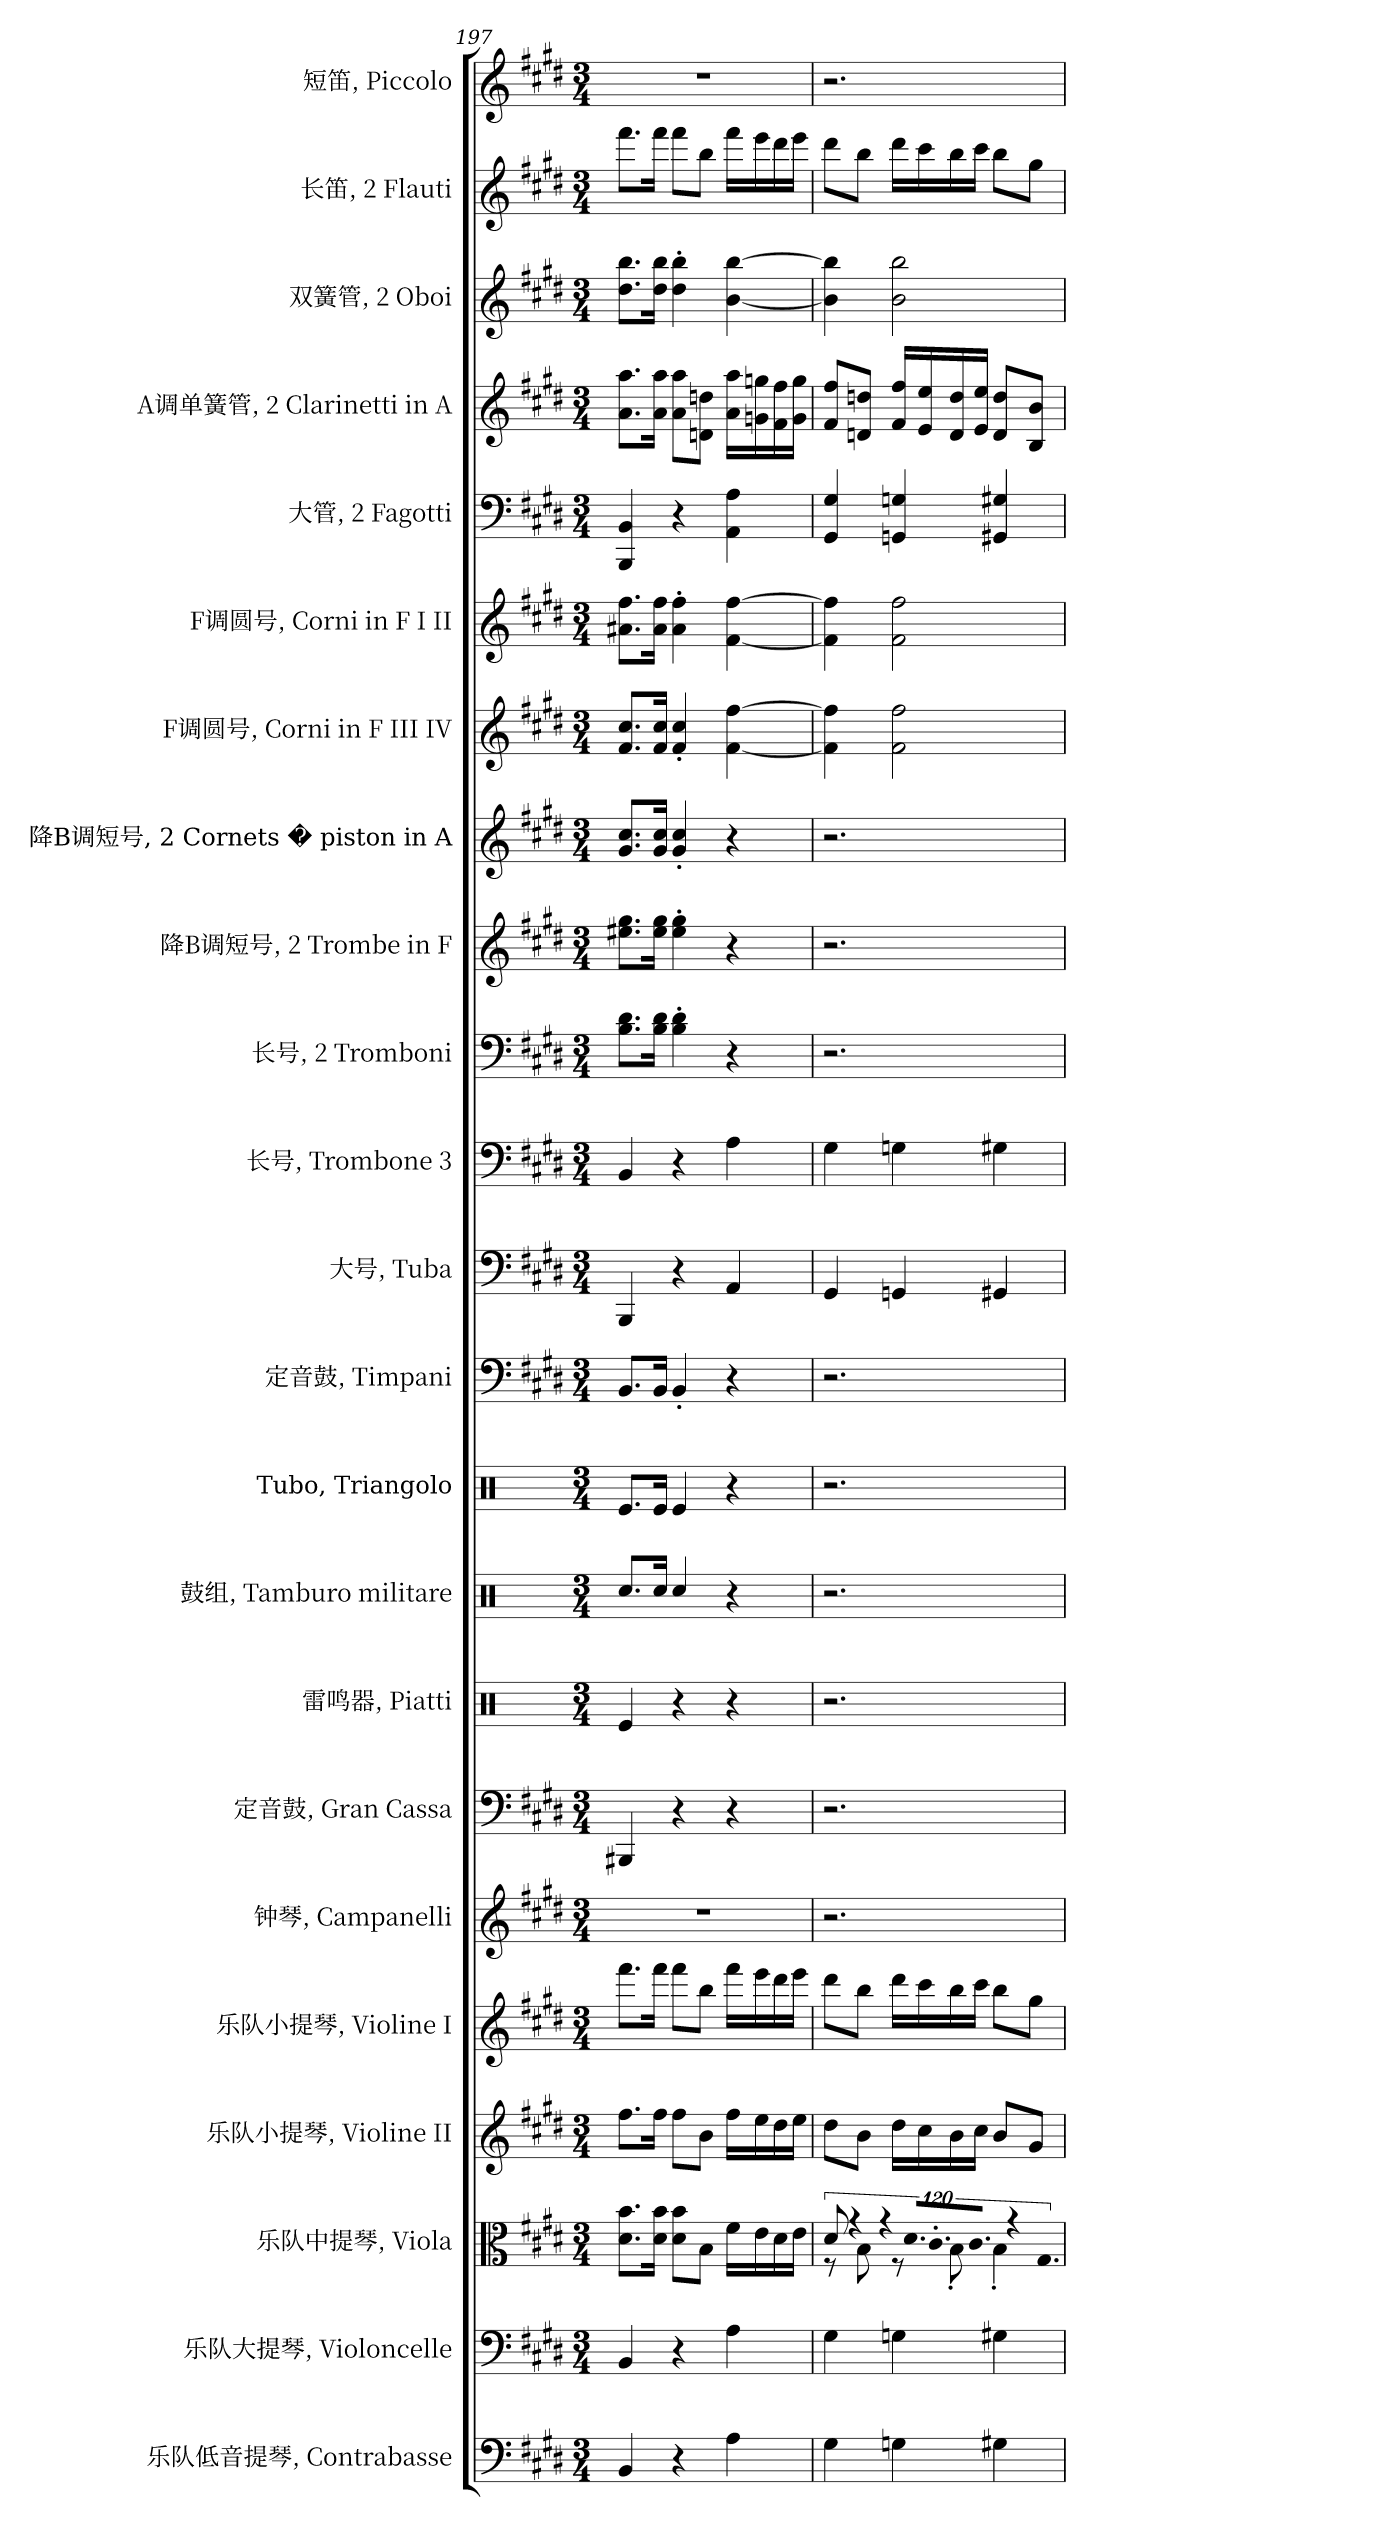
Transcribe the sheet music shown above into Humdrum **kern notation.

**kern	**kern	**kern	**kern	**kern	**kern	**kern	**kern	**kern	**kern	**kern	**kern	**kern	**kern	**kern	**kern	**kern	**kern	**kern	**kern	**kern	**kern	**kern
*part23	*part22	*part21	*part20	*part19	*part18	*part17	*part16	*part15	*part14	*part13	*part12	*part11	*part10	*part9	*part8	*part7	*part6	*part5	*part4	*part3	*part2	*part1
*staff23	*staff22	*staff21	*staff20	*staff19	*staff18	*staff17	*staff16	*staff15	*staff14	*staff13	*staff12	*staff11	*staff10	*staff9	*staff8	*staff7	*staff6	*staff5	*staff4	*staff3	*staff2	*staff1
*I"乐队低音提琴, Contrabasse	*I"乐队大提琴, Violoncelle	*I"乐队中提琴, Viola	*I"乐队小提琴, Violine II	*I"乐队小提琴, Violine I	*I"钟琴, Campanelli	*I"定音鼓, Gran Cassa	*I"雷鸣器, Piatti	*I"鼓组, Tamburo militare	*I"Tubo, Triangolo	*I"定音鼓, Timpani	*I"大号, Tuba	*I"长号, Trombone 3	*I"长号, 2 Tromboni	*I"降B调短号, 2 Trombe in F	*I"降B调短号, 2 Cornets � piston in A	*I"F调圆号, Corni in F III IV	*I"F调圆号, Corni in F I II	*I"大管, 2 Fagotti	*I"A调单簧管, 2 Clarinetti in A	*I"双簧管, 2 Oboi	*I"长笛, 2 Flauti	*I"短笛, Piccolo
*I'Cbs.	*	*	*	*	*	*	*	*	*I'Tu.	*I'Timp.	*I'Tba.	*I'Tbn.	*I'Tbn.	*	*I'B♭ Cnt.	*	*	*	*I'A Cl.	*I'Ob.	*I'Fl.	*I'Picc.
*clefF4	*clefF4	*clefC3	*clefG2	*clefG2	*clefG2	*clefF4	*clefX	*clefX	*clefX	*clefF4	*clefF4	*clefF4	*clefF4	*clefG2	*clefG2	*clefG2	*clefG2	*clefF4	*clefG2	*clefG2	*clefG2	*clefG2
*ITrd7c12	*	*	*	*	*ITrd-14c-24	*	*	*	*	*	*	*	*	*ITrd1c2	*ITrd1c2	*ITrd4c7	*ITrd4c7	*	*ITrd2c3	*	*	*ITrd-7c-12
*k[f#c#g#d#]	*k[f#c#g#d#]	*k[f#c#g#d#]	*k[f#c#g#d#]	*k[f#c#g#d#]	*k[f#c#g#d#]	*k[f#c#g#d#]	*k[]	*k[]	*k[]	*k[f#c#g#d#]	*k[f#c#g#d#]	*k[f#c#g#d#]	*k[f#c#g#d#]	*k[f#c#]	*k[f#c#]	*k[f#c#g#]	*k[f#c#g#]	*k[f#c#g#d#]	*k[f#c#g#d#a#e#b#]	*k[f#c#g#d#]	*k[f#c#g#d#]	*k[f#c#g#d#]
*M3/4	*M3/4	*M3/4	*M3/4	*M3/4	*M3/4	*M3/4	*M3/4	*M3/4	*M3/4	*M3/4	*M3/4	*M3/4	*M3/4	*M3/4	*M3/4	*M3/4	*M3/4	*M3/4	*M3/4	*M3/4	*M3/4	*M3/4
*MM103	*MM103	*MM103	*MM103	*MM103	*MM103	*MM103	*MM103	*MM103	*MM103	*MM103	*MM103	*MM103	*MM103	*MM103	*MM103	*MM103	*MM103	*MM103	*MM103	*MM103	*MM103	*MM103
=197	=197	=197	=197	=197	=197	=197	=197	=197	=197	=197	=197	=197	=197	=197	=197	=197	=197	=197	=197	=197	=197	=197
4BBB/	4BB/	8.d#\ 8.b\L	8.ff#\L	8.fff#\L	2.r	4BBB#X/	4Re/	8.Rcc/L	8.Re/L	8.BB/L	4BBB/	4BB/	8.B\ 8.d#\L	8.dd#X\ 8.ff#\L	8.f#/ 8.b/L	8.B/ 8.f#/L	8.d#X\ 8.b\L	4BBB/ 4BB/	8.f#\ 8.ff#\L	8.dd#\ 8.bb\L	8.fff#\L	2.r
.	.	16d#\ 16b\Jk	16ff#\Jk	16fff#\Jk	.	.	.	16Rcc/Jk	16Re/Jk	16BB/Jk	.	.	16B\ 16d#\Jk	16dd#\ 16ff#\Jk	16f#/ 16b/Jk	16B/ 16f#/Jk	16d#\ 16b\Jk	.	16f#\ 16ff#\Jk	16dd#\ 16bb\Jk	16fff#\Jk	.
4r	4r	8d#\ 8b\L	8ff#\L	8fff#\L	.	4r	4r	4Rcc/	4Re/	4BB'/	4r	4r	4B\' 4d#\'	4dd#\' 4ff#\'	4f#/' 4b/'	4B/' 4f#/'	4d#\' 4b\'	4r	8f#\ 8ff#\L	4dd#\' 4bb\'	8fff#\L	.
.	.	8B\J	8b\J	8bb\J	.	.	.	.	.	.	.	.	.	.	.	.	.	.	8Bn\ 8bn\J	.	8bb\J	.
4AA\	4A\	16f#\LL	16ff#\LL	16fff#\LL	.	4r	4r	4r	4r	4r	4AA/	4A\	4r	4r	4r	[4B\ [4b\	[4B\ [4b\	4AA\ 4A\	16f#\ 16ff#\LL	[4b\ [4bb\	16fff#\LL	.
.	.	16e\	16ee\	16eee\	.	.	.	.	.	.	.	.	.	.	.	.	.	.	16en\ 16een\	.	16eee\	.
.	.	16d#\	16dd#\	16ddd#\	.	.	.	.	.	.	.	.	.	.	.	.	.	.	16d#\ 16dd#\	.	16ddd#\	.
.	.	16e\JJ	16ee\JJ	16eee\JJ	.	.	.	.	.	.	.	.	.	.	.	.	.	.	16e\ 16ee\JJ	.	16eee\JJ	.
!!LO:PB:g=z
=198	=198	=198	=198	=198	=198	=198	=198	=198	=198	=198	=198	=198	=198	=198	=198	=198	=198	=198	=198	=198	=198	=198
*	*	*	*	*	*	*	*	*	*	*	*	*	*	*	*	*	*	*	*	*	*	*MM103
!	!	!LO:N:vis=16.	!	!	!	!	!	!	!	!	!	!	!	!	!	!	!	!	!	!	!	!
*	*	*^	*	*	*	*	*	*	*	*	*	*	*	*	*	*	*	*	*	*	*	*
4GG#\	4G#\	960%103d#/	8r	8dd#\L	8ddd#\L	2.r	2.r	2.r	2.r	2.r	2.r	4GG#/	4G#\	2.r	2.r	2.r	4B\] 4b\]	4B\] 4b\]	4GG#/ 4G#/	8d#/ 8dd#/L	4b\] 4bb\]	8ddd#\L	2.r
!	!	!LO:N:vis=16.	!	!	!	!	!	!	!	!	!	!	!	!	!	!	!	!	!	!	!	!	!
.	.	960%103r	.	.	.	.	.	.	.	.	.	.	.	.	.	.	.	.	.	.	.	.	.
.	.	.	8B\	8b\J	8bb\J	.	.	.	.	.	.	.	.	.	.	.	.	.	.	8Bn/ 8bn/J	.	8bb\J	.
!	!	!LO:N:vis=32.	!	!	!	!	!	!	!	!	!	!	!	!	!	!	!	!	!	!	!	!	!
.	.	1920%103r	.	.	.	.	.	.	.	.	.	.	.	.	.	.	.	.	.	.	.	.	.
4GGn\	4Gn\	.	8r	16dd#\LL	16ddd#\LL	.	.	.	.	.	.	4GGn/	4Gn\	.	.	.	2B\ 2b\	2B\ 2b\	4GGn/ 4Gn/	16d#/ 16dd#/LL	2b\ 2bb\	16ddd#\LL	.
!	!	!LO:N:vis=32.	!	!	!	!	!	!	!	!	!	!	!	!	!	!	!	!	!	!	!	!	!
.	.	1920%103d#/KLL	.	.	.	.	.	.	.	.	.	.	.	.	.	.	.	.	.	.	.	.	.
.	.	.	.	16cc#\	16ccc#\	.	.	.	.	.	.	.	.	.	.	.	.	.	.	16c#/ 16cc#/	.	16ccc#\	.
!	!	!LO:N:vis=16.	!	!	!	!	!	!	!	!	!	!	!	!	!	!	!	!	!	!	!	!	!
.	.	960%103c#'/	.	.	.	.	.	.	.	.	.	.	.	.	.	.	.	.	.	.	.	.	.
.	.	.	8B'\	16b\	16bb\	.	.	.	.	.	.	.	.	.	.	.	.	.	.	16B/ 16b/	.	16bb\	.
!	!	!LO:N:vis=16.	!	!	!	!	!	!	!	!	!	!	!	!	!	!	!	!	!	!	!	!	!
.	.	960%103c#/JJ	.	.	.	.	.	.	.	.	.	.	.	.	.	.	.	.	.	.	.	.	.
.	.	.	.	16cc#\JJ	16ccc#\JJ	.	.	.	.	.	.	.	.	.	.	.	.	.	.	16c#/ 16cc#/JJ	.	16ccc#\JJ	.
4GG#X\	4G#X\	.	4B'\	8b/L	8bb\L	.	.	.	.	.	.	4GG#X/	4G#X\	.	.	.	.	.	4GG#X/ 4G#X/	8B/ 8b/L	.	8bb\L	.
!	!	!LO:N:vis=16.	!	!	!	!	!	!	!	!	!	!	!	!	!	!	!	!	!	!	!	!	!
.	.	960%103r	.	.	.	.	.	.	.	.	.	.	.	.	.	.	.	.	.	.	.	.	.
.	.	.	.	8g#/J	8gg#\J	.	.	.	.	.	.	.	.	.	.	.	.	.	.	8G#/ 8g#/J	.	8gg#\J	.
!	!	!LO:N:vis=16.	!	!	!	!	!	!	!	!	!	!	!	!	!	!	!	!	!	!	!	!	!
.	.	960%103G#/	.	.	.	.	.	.	.	.	.	.	.	.	.	.	.	.	.	.	.	.	.
960ryy	960ryy	.	960ryy	960ryy	960ryy	960ryy	960ryy	960ryy	960ryy	960ryy	960ryy	960ryy	960ryy	960ryy	960ryy	960ryy	960ryy	960ryy	960ryy	960ryy	960ryy	960ryy	960ryy
*	*	*v	*v	*	*	*	*	*	*	*	*	*	*	*	*	*	*	*	*	*	*	*	*
=	=	=	=	=	=	=	=	=	=	=	=	=	=	=	=	=	=	=	=	=	=	=
*-	*-	*-	*-	*-	*-	*-	*-	*-	*-	*-	*-	*-	*-	*-	*-	*-	*-	*-	*-	*-	*-	*-
